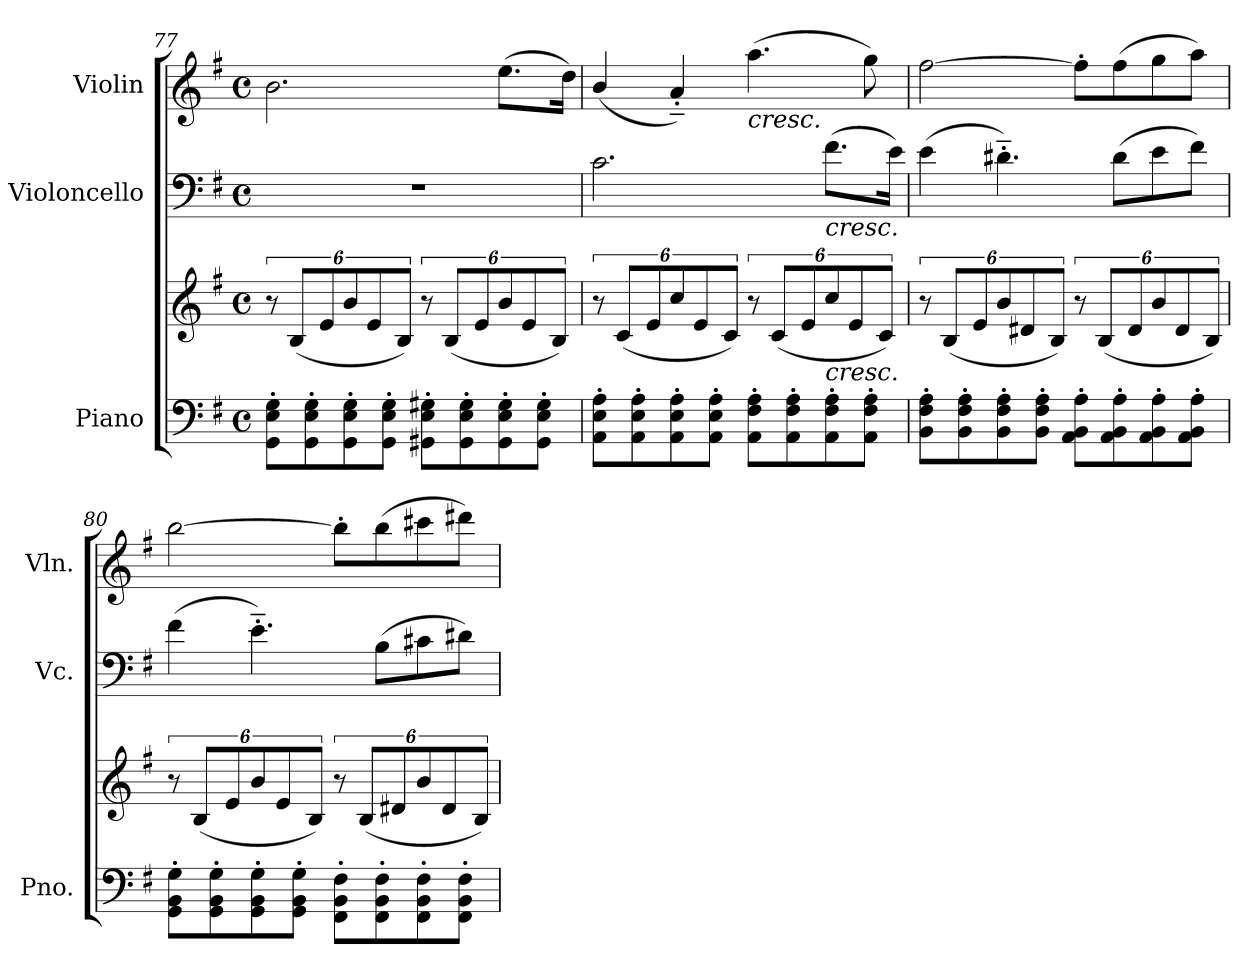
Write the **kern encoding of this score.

**kern	**kern	**kern	**kern
*part3	*part3	*part2	*part1
*staff4	*staff3	*staff2	*staff1
*I"Piano	*	*I"Violoncello	*I"Violin
*I'Pno.	*	*I'Vc.	*I'Vln.
*clefF4	*clefG2	*clefF4	*clefG2
*k[f#]	*k[f#]	*k[f#]	*k[f#]
*M4/4	*M4/4	*M4/4	*M4/4
*met(c)	*met(c)	*met(c)	*met(c)
=77	=77	=77	=77
8GG\' 8E\' 8G\'L	12r	1r	2.b\
.	(12B/L	.	.
8GG\' 8E\' 8G\'	.	.	.
.	12e/	.	.
8GG\' 8E\' 8G\'	12b/	.	.
.	12e/	.	.
8GG\' 8E\' 8G\'J	.	.	.
.	12B/J)	.	.
8GG#X\' 8E\' 8G#X\'L	12r	.	.
.	(12B/L	.	.
8GG#\' 8E\' 8G#\'	.	.	.
.	12e/	.	.
8GG#\' 8E\' 8G#\'	12b/	.	(8.ee\L
.	12e/	.	.
8GG#\' 8E\' 8G#\'J	.	.	.
.	12B/J)	.	.
.	.	.	16dd\Jk)
=78	=78	=78	=78
8AA\' 8E\' 8A\'L	12r	2.c\	(4b/
.	(12c/L	.	.
8AA\' 8E\' 8A\'	.	.	.
.	12e/	.	.
8AA\' 8E\' 8A\'	12cc/	.	4a'~/)
.	12e/	.	.
8AA\' 8E\' 8A\'J	.	.	.
.	12c/J)	.	.
!	!	!	!LO:TX:b:i:t=cresc.
8AA\' 8F#\' 8A\'L	12r	.	(4.aa\
.	(12c/L	.	.
8AA\' 8F#\' 8A\'	.	.	.
.	12e/	.	.
!	!	!LO:TX:b:i:t=cresc.	!
!	!LO:TX:b:i:t=cresc.	!	!
8AA\' 8F#\' 8A\'	12cc/	(8.f#\L	.
.	12e/	.	.
8AA\' 8F#\' 8A\'J	.	.	8gg\)
.	12c/J)	.	.
.	.	16e\Jk)	.
=79	=79	=79	=79
8BB\' 8F#\' 8A\'L	12r	(4e\	[2ff#\
.	(12B/L	.	.
8BB\' 8F#\' 8A\'	.	.	.
.	12e/	.	.
8BB\' 8F#\' 8A\'	12b/	4.d#X'~\)	.
.	12d#X/	.	.
8BB\' 8F#\' 8A\'J	.	.	.
.	12B/J)	.	.
8AA\' 8BB\' 8A\'L	12r	.	8ff#'\L]
.	(12B/L	.	.
8AA\' 8BB\' 8A\'	.	(8d#\L	(8ff#\
.	12d#/	.	.
8AA\' 8BB\' 8A\'	12b/	8e\	8gg\
.	12d#/	.	.
8AA\' 8BB\' 8A\'J	.	8f#\J)	8aa\J)
.	12B/J)	.	.
!!LO:PB:g=z
=80	=80	=80	=80
8GG\' 8BB\' 8G\'L	12r	(4f#\	[2bb\
.	(12B/L	.	.
8GG\' 8BB\' 8G\'	.	.	.
.	12e/	.	.
8GG\' 8BB\' 8G\'	12b/	4.e'~\)	.
.	12e/	.	.
8GG\' 8BB\' 8G\'J	.	.	.
.	12B/J)	.	.
8FF#\' 8BB\' 8F#\'L	12r	.	8bb'\L]
.	(12B/L	.	.
8FF#\' 8BB\' 8F#\'	.	(8B\L	(8bb\
.	12d#X/	.	.
8FF#\' 8BB\' 8F#\'	12b/	8c#X\	8ccc#X\
.	12d#/	.	.
8FF#\' 8BB\' 8F#\'J	.	8d#X\J)	8ddd#X\J)
.	12B/J)	.	.
=	=	=	=
*-	*-	*-	*-
